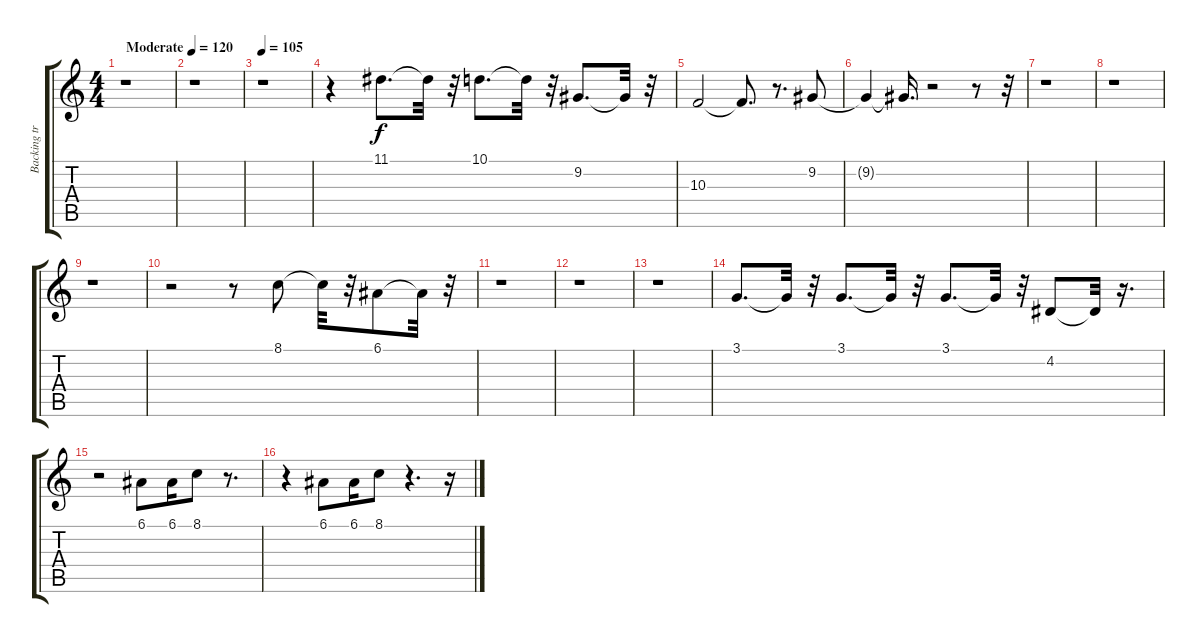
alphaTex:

\track ("Backing track 1" "Backing tr") {instrument synthvoice}
\staff {score tabs}
\tuning (E4 B3 G3 D3 A2 E2) {hide}
\ts (4 4)
\tempo (120 "Moderate")
\clef g2
\ks c
r.1{dy f instrument synthvoice} |
r.1 |
\tempo 105
r.1 |
r.4 11.1.8{d} 11.1{t}.32 r.32 10.1.8{d} 10.1{t}.32 r.32 9.2.8{d} 9.2{t}.32 r.32 |
10.3.2 10.3{t}.8{d} r.8{d} 9.2.8{instrument choiraahs} |
9.2{t}.4 9.2{t}.16{d} r.2 r.8 r.32 |
r.1 |
r.1 |
r.1 |
r.2 r.8 8.1.8{instrument voiceoohs} 8.1{t}.32 r.32 6.1.8 6.1{t}.32 r.32 |
r.1 |
r.1 |
r.1 |
3.1.8{d instrument voiceoohs} 3.1{t}.32 r.32 3.1.8{d} 3.1{t}.32 r.32 3.1.8{d} 3.1{t}.32 r.32 4.2.8 4.2{t}.32 r.16{d} |
r.2 6.1.8{instrument voiceoohs} 6.1.16 8.1.8 r.8{d} |
r.4 6.1.8 6.1.16 8.1.8 r.4{d} r.16
